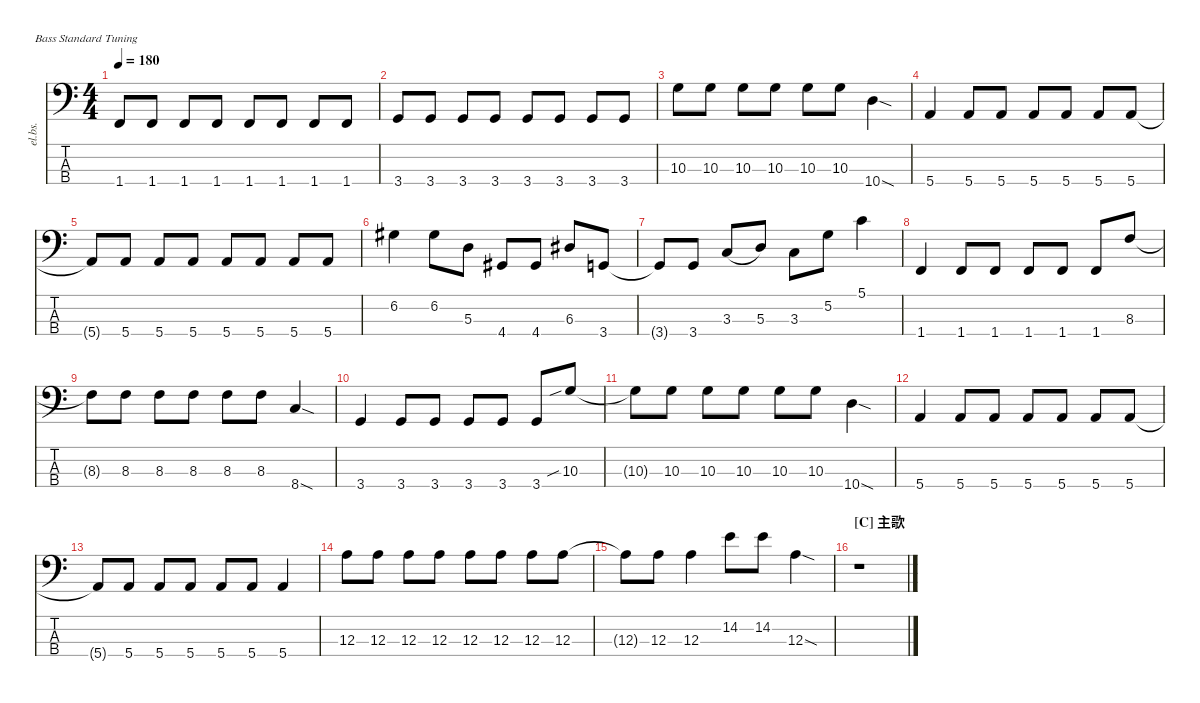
\defaultSystemsLayout 4
\hideDynamics
\bracketExtendMode nobrackets
\otherSystemsTrackNameOrientation horizontal
\track ("Bass" "el.bs.") {instrument electricbassfinger}
\staff {score tabs}
\tuning (G2 D2 A1 E1)
\ts (4 4)
\tempo 180
\clef f4
\ks c
1.4.8{dy mf} 1.4.8 1.4.8 1.4.8 1.4.8 1.4.8 1.4.8 1.4.8 |
3.4.8 3.4.8 3.4.8 3.4.8 3.4.8 3.4.8 3.4.8 3.4.8 |
10.3.8 10.3.8 10.3.8 10.3.8 10.3.8 10.3.8 10.4{sod}.4 |
5.4.4 5.4.8 5.4.8 5.4.8 5.4.8 5.4.8 5.4.8 |
5.4{t}.8 5.4.8 5.4.8 5.4.8 5.4.8 5.4.8 5.4.8 5.4.8 |
6.2.4 6.2.8 5.3.8 4.4.8 4.4.8 6.3.8 3.4.8 |
3.4{t}.8 3.4.8 3.3.8{legatoorigin} 5.3.8 3.3.8 5.2.8 5.1.4 |
1.4.4 1.4.8 1.4.8 1.4.8 1.4.8 1.4.8 8.3.8 |
8.3{t}.8 8.3.8 8.3.8 8.3.8 8.3.8 8.3.8 8.4{sod}.4 |
3.4.4 3.4.8 3.4.8 3.4.8 3.4.8 3.4.8 10.3{sib}.8 |
10.3{t}.8 10.3.8 10.3.8 10.3.8 10.3.8 10.3.8 10.4{sod}.4 |
5.4.4 5.4.8 5.4.8 5.4.8 5.4.8 5.4.8 5.4.8 |
5.4{t}.8 5.4.8 5.4.8 5.4.8 5.4.8 5.4.8 5.4.4 |
12.3.8 12.3.8 12.3.8 12.3.8 12.3.8 12.3.8 12.3.8 12.3.8 |
12.3{t}.8 12.3.8 12.3.4 14.2.8 14.2.8 12.3{sod}.4 |
\section ("C" "主歌")
r.1
